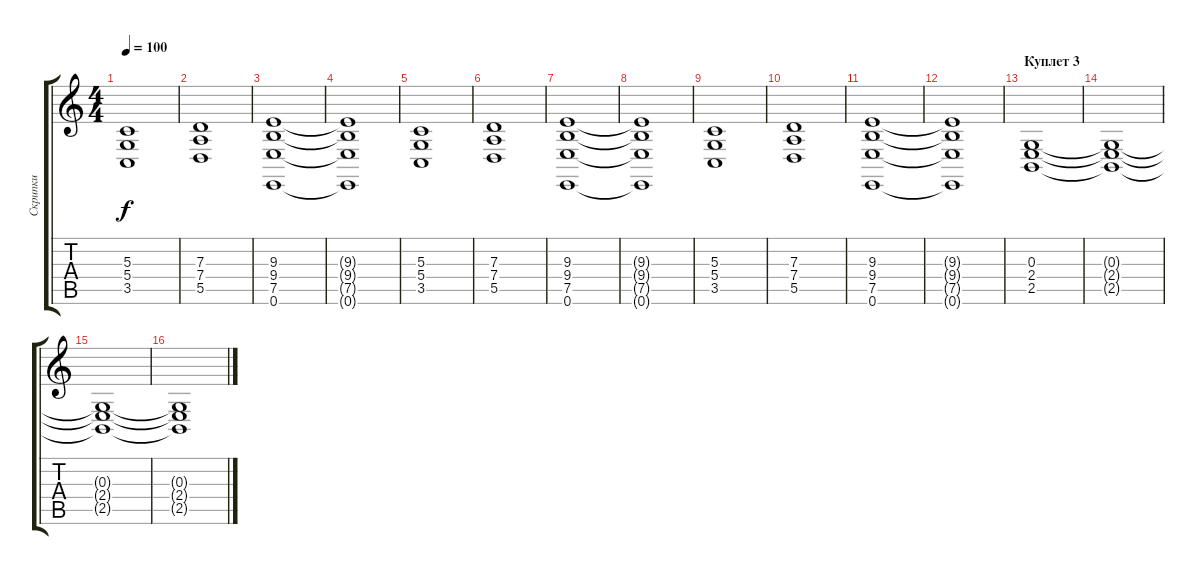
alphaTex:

\track ("Скрипки" "Скрипки") {instrument synthstrings1}
\staff {score tabs}
\tuning (E4 B3 G3 D3 A2 E2) {hide}
\ts (4 4)
\tempo 100
\clef g2
\ks c
(5.3 5.4 3.5).1{dy f} |
(7.3 7.4 5.5).1 |
(9.3 9.4 7.5 0.6).1 |
(9.3{t} 9.4{t} 7.5{t} 0.6{t}).1 |
(5.3 5.4 3.5).1 |
(7.3 7.4 5.5).1 |
(9.3 9.4 7.5 0.6).1 |
(9.3{t} 9.4{t} 7.5{t} 0.6{t}).1 |
(5.3 5.4 3.5).1 |
(7.3 7.4 5.5).1 |
(9.3 9.4 7.5 0.6).1 |
(9.3{t} 9.4{t} 7.5{t} 0.6{t}).1 |
\section ("" "Куплет 3")
(0.3 2.4 2.5).1 |
(0.3{t} 2.4{t} 2.5{t}).1 |
(0.3{t} 2.4{t} 2.5{t}).1 |
(0.3{t} 2.4{t} 2.5{t}).1
